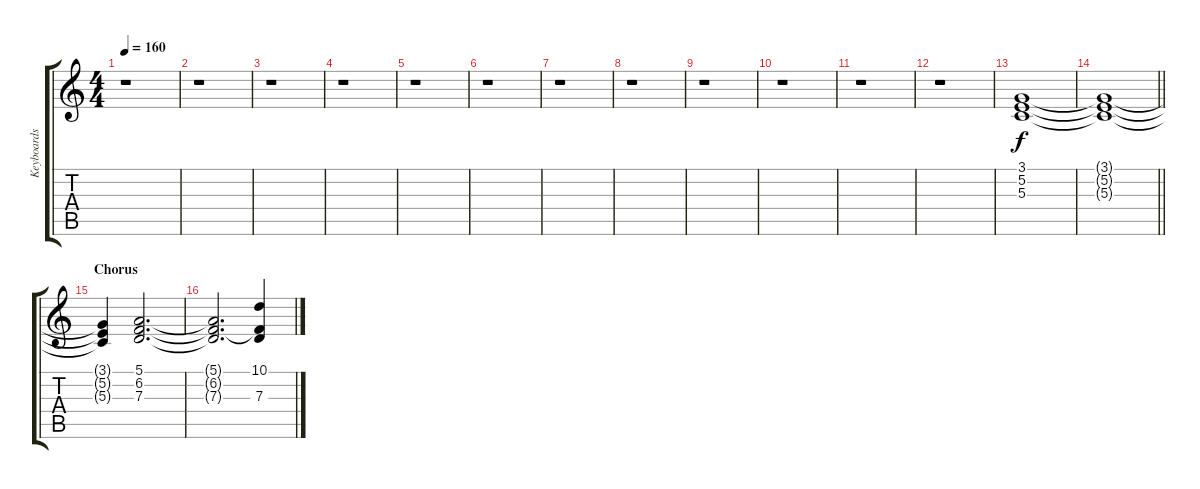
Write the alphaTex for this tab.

\track ("Keyboards 1" "Keyboards ") {instrument stringensemble1}
\staff {score tabs}
\tuning (E4 B3 G3 D3 A2 E2) {hide}
\ts (4 4)
\tempo 160
\clef g2
\ks c
r.1{dy f} |
r.1 |
r.1 |
r.1 |
r.1 |
r.1 |
r.1 |
r.1 |
r.1 |
r.1 |
r.1 |
r.1 |
(3.1 5.2 5.3).1 |
\barLineRight lightlight
(3.1{t} 5.2{t} 5.3{t}).1 |
\section ("" "Chorus")
(3.1{t} 5.2{t} 5.3{t}).4 (5.1 6.2 7.3).2{d} |
(5.1{t} 6.2{t} 7.3{t}).2{d} (10.1 6.2{t} 7.3).4
